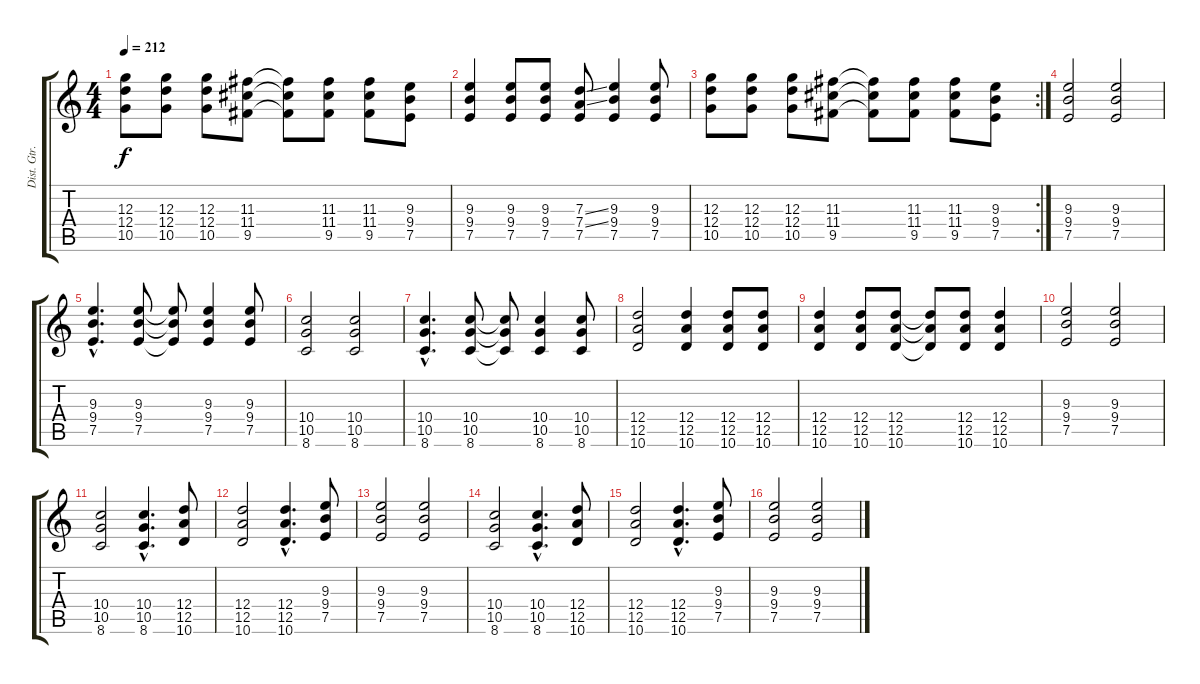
\track ("Dist. Gtr." "Dist. Gtr.") {instrument distortionguitar}
\staff {score tabs}
\tuning (E4 B3 G3 D3 A2 E2) {hide}
\ts (4 4)
\tempo 212
\clef g2
\ks c
(12.3 12.4 10.5).8{dy f} (12.3 12.4 10.5).8 (12.3 12.4 10.5).8 (11.3 11.4 9.5).8 (11.3{t} 11.4{t} 9.5{t}).8 (11.3 11.4 9.5).8 (11.3 11.4 9.5).8 (9.3 9.4 7.5).8 |
(9.3 9.4 7.5).4 (9.3 9.4 7.5).8 (9.3 9.4 7.5).8 (7.3{ss} 7.4{ss} 7.5).8 (9.3 9.4 7.5).4 (9.3 9.4 7.5).8 |
\rc 2
(12.3 12.4 10.5).8 (12.3 12.4 10.5).8 (12.3 12.4 10.5).8 (11.3 11.4 9.5).8 (11.3{t} 11.4{t} 9.5{t}).8 (11.3 11.4 9.5).8 (11.3 11.4 9.5).8 (9.3 9.4 7.5).8 |
(9.3 9.4 7.5).2 (9.3 9.4 7.5).2 |
(9.3{hac} 9.4{hac} 7.5{hac}).4{d} (9.3 9.4 7.5).8 (9.3{t} 9.4{t} 7.5{t}).8 (9.3 9.4 7.5).4 (9.3 9.4 7.5).8 |
(10.4 10.5 8.6).2 (10.4 10.5 8.6).2 |
(10.4{hac} 10.5{hac} 8.6{hac}).4{d} (10.4 10.5 8.6).8 (10.4{t} 10.5{t} 8.6{t}).8 (10.4 10.5 8.6).4 (10.4 10.5 8.6).8 |
(12.4 12.5 10.6).2 (12.4 12.5 10.6).4 (12.4 12.5 10.6).8 (12.4 12.5 10.6).8 |
(12.4 12.5 10.6).4 (12.4 12.5 10.6).8 (12.4 12.5 10.6).8 (12.4{t} 12.5{t} 10.6{t}).8 (12.4 12.5 10.6).8 (12.4 12.5 10.6).4 |
(9.3 9.4 7.5).2 (9.3 9.4 7.5).2 |
(10.4 10.5 8.6).2 (10.4{hac} 10.5{hac} 8.6{hac}).4{d} (12.4 12.5 10.6).8 |
(12.4 12.5 10.6).2 (12.4{hac} 12.5{hac} 10.6{hac}).4{d} (9.3 9.4 7.5).8 |
(9.3 9.4 7.5).2 (9.3 9.4 7.5).2 |
(10.4 10.5 8.6).2 (10.4{hac} 10.5{hac} 8.6{hac}).4{d} (12.4 12.5 10.6).8 |
(12.4 12.5 10.6).2 (12.4{hac} 12.5{hac} 10.6{hac}).4{d} (9.3 9.4 7.5).8 |
(9.3 9.4 7.5).2 (9.3 9.4 7.5).2
